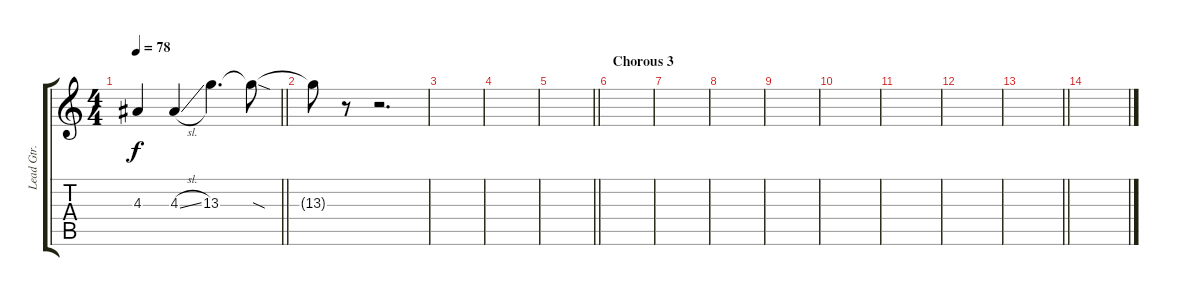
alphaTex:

\track ("Lead Gtr. 1" "Lead Gtr. ") {instrument distortionguitar}
\staff {score tabs}
\tuning (Eb4 Bb3 Gb3 Db3 Ab2 Eb2) {hide}
\ts (4 4)
\tempo 78
\clef g2
\barLineRight lightlight
\ks c
4.3.4{dy f} 4.3{sl}.4 13.3.4{d} 13.3{sod t}.8 |
\section ("" "")
13.3{t}.8 r.8 r.2{d} |
|
|
\barLineRight lightlight
|
\section ("" "Chorous 3")
|
|
|
|
|
|
|
\barLineRight lightlight
|
\section ("" "")
